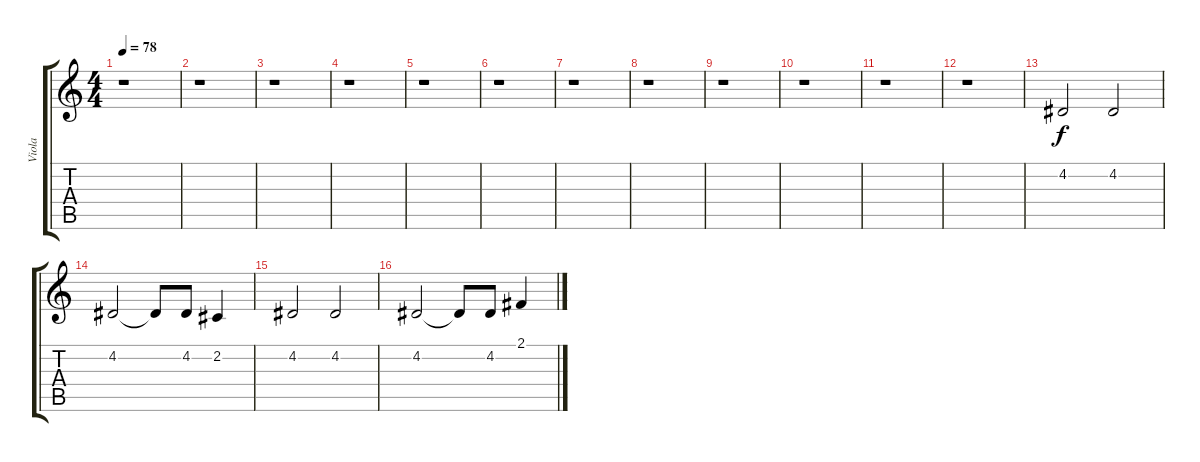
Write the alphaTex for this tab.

\track ("Viola" "Viola") {instrument viola}
\staff {score tabs}
\tuning (E4 B3 G3 D3 A2 E2) {hide}
\ts (4 4)
\tempo 78
\clef g2
\ks c
r.1{dy f instrument viola} |
r.1 |
r.1 |
r.1 |
r.1 |
r.1 |
r.1 |
r.1 |
r.1 |
r.1 |
r.1 |
r.1 |
4.2.2{volume 8} 4.2.2{volume 13} |
4.2.2 4.2{t}.8 4.2.8{volume 16} 2.2.4 |
4.2.2{volume 8} 4.2.2{volume 13} |
4.2.2 4.2{t}.8 4.2.8{volume 16} 2.1.4
